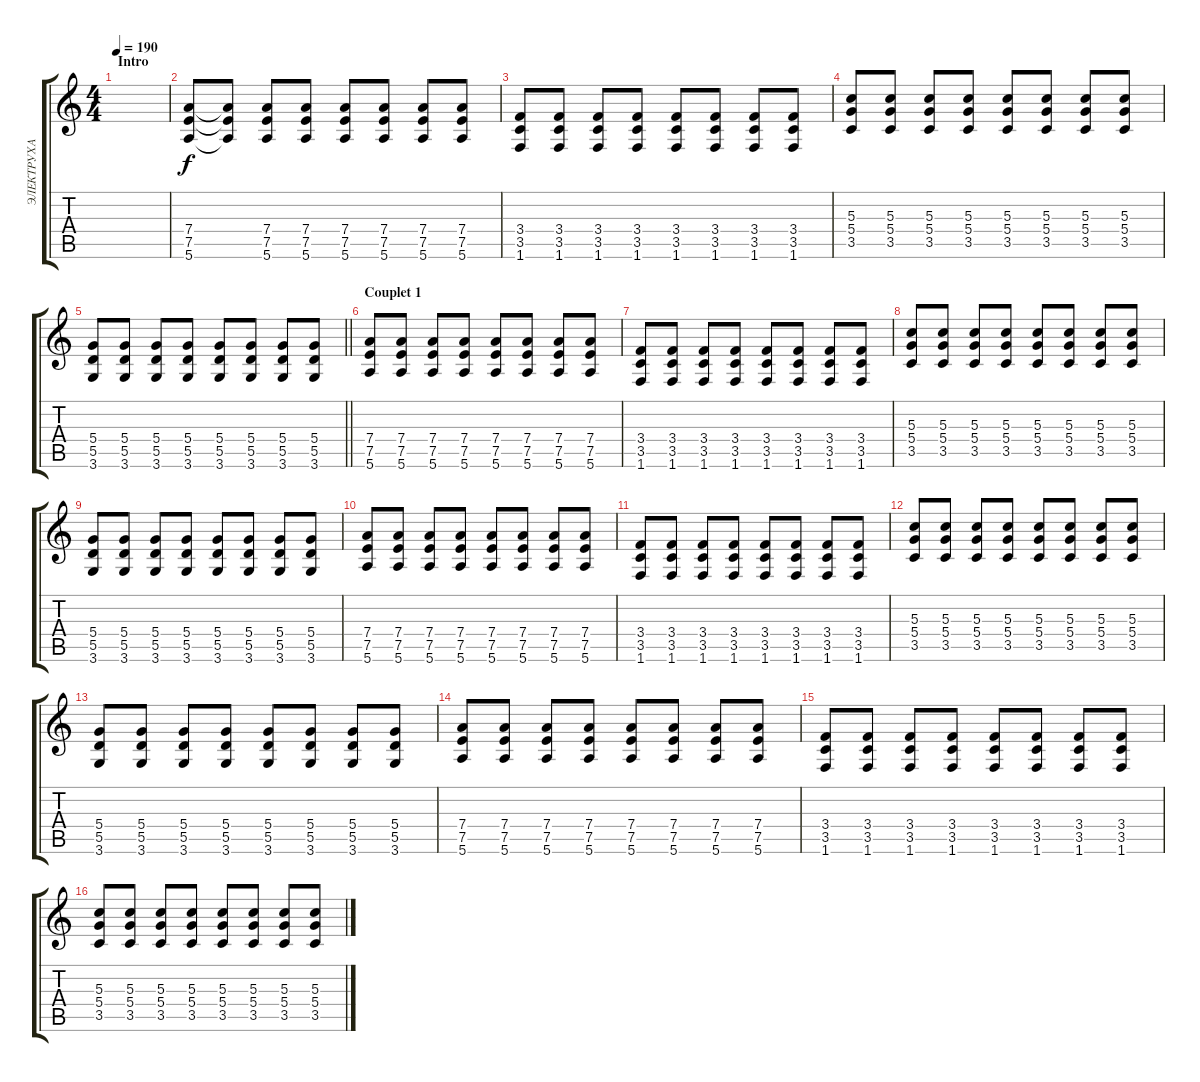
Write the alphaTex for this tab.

\track ("ЭЛЕКТРУХА" "ЭЛЕКТРУХА") {instrument distortionguitar}
\staff {score tabs}
\tuning (E4 B3 G3 D3 A2 E2) {hide}
\ts (4 4)
\section ("" "Intro")
\tempo 190
\clef g2
\ks c
|
(7.4 7.5 5.6).8 (7.4{t} 7.5{t} 5.6{t}).8 (7.4 7.5 5.6).8 (7.4 7.5 5.6).8 (7.4 7.5 5.6).8 (7.4 7.5 5.6).8 (7.4 7.5 5.6).8 (7.4 7.5 5.6).8 |
(3.4 3.5 1.6).8 (3.4 3.5 1.6).8 (3.4 3.5 1.6).8 (3.4 3.5 1.6).8 (3.4 3.5 1.6).8 (3.4 3.5 1.6).8 (3.4 3.5 1.6).8 (3.4 3.5 1.6).8 |
(5.3 5.4 3.5).8 (5.3 5.4 3.5).8 (5.3 5.4 3.5).8 (5.3 5.4 3.5).8 (5.3 5.4 3.5).8 (5.3 5.4 3.5).8 (5.3 5.4 3.5).8 (5.3 5.4 3.5).8 |
\barLineRight lightlight
(5.4 5.5 3.6).8 (5.4 5.5 3.6).8 (5.4 5.5 3.6).8 (5.4 5.5 3.6).8 (5.4 5.5 3.6).8 (5.4 5.5 3.6).8 (5.4 5.5 3.6).8 (5.4 5.5 3.6).8 |
\section ("" "Couplet 1")
(7.4 7.5 5.6).8 (7.4 7.5 5.6).8 (7.4 7.5 5.6).8 (7.4 7.5 5.6).8 (7.4 7.5 5.6).8 (7.4 7.5 5.6).8 (7.4 7.5 5.6).8 (7.4 7.5 5.6).8 |
(3.4 3.5 1.6).8 (3.4 3.5 1.6).8 (3.4 3.5 1.6).8 (3.4 3.5 1.6).8 (3.4 3.5 1.6).8 (3.4 3.5 1.6).8 (3.4 3.5 1.6).8 (3.4 3.5 1.6).8 |
(5.3 5.4 3.5).8 (5.3 5.4 3.5).8 (5.3 5.4 3.5).8 (5.3 5.4 3.5).8 (5.3 5.4 3.5).8 (5.3 5.4 3.5).8 (5.3 5.4 3.5).8 (5.3 5.4 3.5).8 |
(5.4 5.5 3.6).8 (5.4 5.5 3.6).8 (5.4 5.5 3.6).8 (5.4 5.5 3.6).8 (5.4 5.5 3.6).8 (5.4 5.5 3.6).8 (5.4 5.5 3.6).8 (5.4 5.5 3.6).8 |
(7.4 7.5 5.6).8 (7.4 7.5 5.6).8 (7.4 7.5 5.6).8 (7.4 7.5 5.6).8 (7.4 7.5 5.6).8 (7.4 7.5 5.6).8 (7.4 7.5 5.6).8 (7.4 7.5 5.6).8 |
(3.4 3.5 1.6).8 (3.4 3.5 1.6).8 (3.4 3.5 1.6).8 (3.4 3.5 1.6).8 (3.4 3.5 1.6).8 (3.4 3.5 1.6).8 (3.4 3.5 1.6).8 (3.4 3.5 1.6).8 |
(5.3 5.4 3.5).8 (5.3 5.4 3.5).8 (5.3 5.4 3.5).8 (5.3 5.4 3.5).8 (5.3 5.4 3.5).8 (5.3 5.4 3.5).8 (5.3 5.4 3.5).8 (5.3 5.4 3.5).8 |
(5.4 5.5 3.6).8 (5.4 5.5 3.6).8 (5.4 5.5 3.6).8 (5.4 5.5 3.6).8 (5.4 5.5 3.6).8 (5.4 5.5 3.6).8 (5.4 5.5 3.6).8 (5.4 5.5 3.6).8 |
(7.4 7.5 5.6).8 (7.4 7.5 5.6).8 (7.4 7.5 5.6).8 (7.4 7.5 5.6).8 (7.4 7.5 5.6).8 (7.4 7.5 5.6).8 (7.4 7.5 5.6).8 (7.4 7.5 5.6).8 |
(3.4 3.5 1.6).8 (3.4 3.5 1.6).8 (3.4 3.5 1.6).8 (3.4 3.5 1.6).8 (3.4 3.5 1.6).8 (3.4 3.5 1.6).8 (3.4 3.5 1.6).8 (3.4 3.5 1.6).8 |
(5.3 5.4 3.5).8 (5.3 5.4 3.5).8 (5.3 5.4 3.5).8 (5.3 5.4 3.5).8 (5.3 5.4 3.5).8 (5.3 5.4 3.5).8 (5.3 5.4 3.5).8 (5.3 5.4 3.5).8
